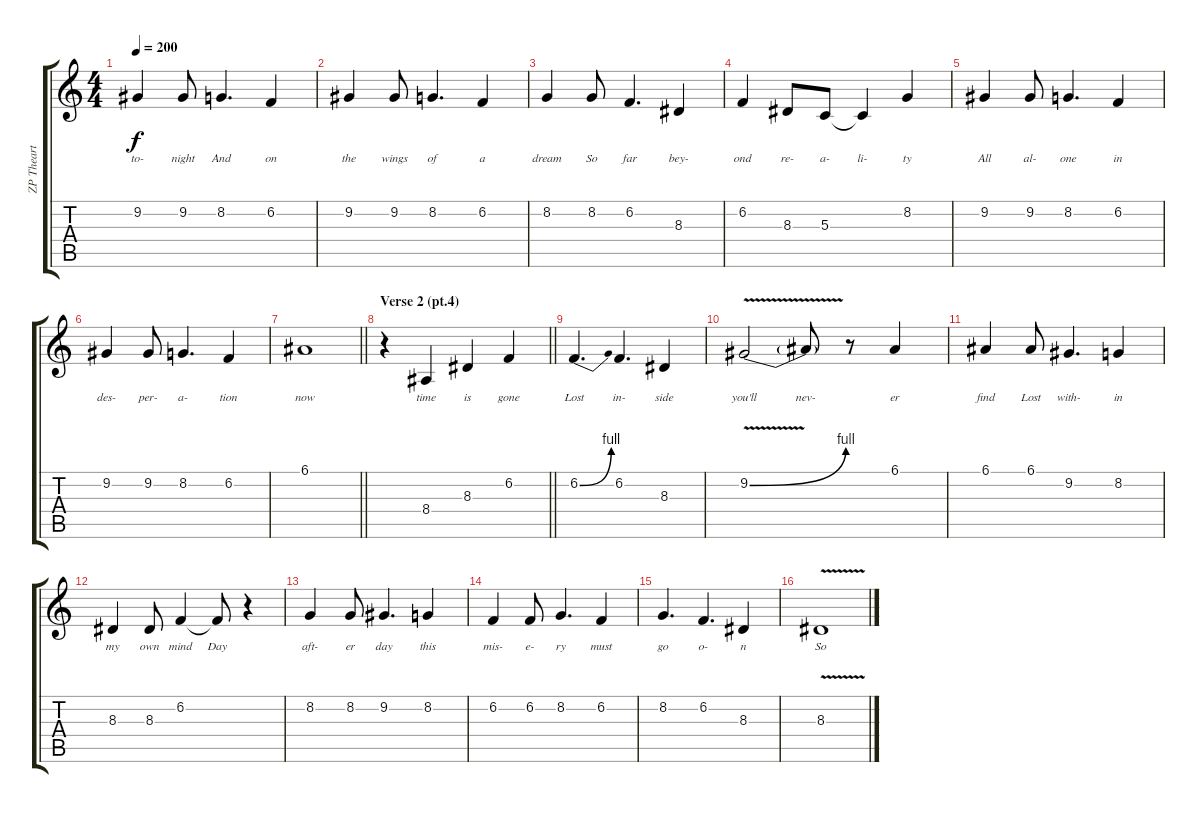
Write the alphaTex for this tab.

\track ("ZP Theart (Vocals)" "ZP Theart ") {instrument lead2sawtooth}
\staff {score tabs}
\tuning (E4 B3 G3 D3 A2 E2) {hide}
\ts (4 4)
\tempo 200
\clef g2
\ks aminor
9.2.4{lyrics (0 "to-") lyrics (1 "") lyrics (2 "") lyrics (3 "") lyrics (4 "") dy f} 9.2.8{lyrics (0 "night") lyrics (1 "") lyrics (2 "") lyrics (3 "") lyrics (4 "")} 8.2.4{d lyrics (0 "And") lyrics (1 "") lyrics (2 "") lyrics (3 "") lyrics (4 "")} 6.2.4{lyrics (0 "on") lyrics (1 "") lyrics (2 "") lyrics (3 "") lyrics (4 "")} |
9.2.4{lyrics (0 "the") lyrics (1 "") lyrics (2 "") lyrics (3 "") lyrics (4 "")} 9.2.8{lyrics (0 "wings") lyrics (1 "") lyrics (2 "") lyrics (3 "") lyrics (4 "")} 8.2.4{d lyrics (0 "of") lyrics (1 "") lyrics (2 "") lyrics (3 "") lyrics (4 "")} 6.2.4{lyrics (0 "a") lyrics (1 "") lyrics (2 "") lyrics (3 "") lyrics (4 "")} |
8.2.4{lyrics (0 "dream") lyrics (1 "") lyrics (2 "") lyrics (3 "") lyrics (4 "")} 8.2.8{lyrics (0 "So") lyrics (1 "") lyrics (2 "") lyrics (3 "") lyrics (4 "")} 6.2.4{d lyrics (0 "far") lyrics (1 "") lyrics (2 "") lyrics (3 "") lyrics (4 "")} 8.3.4{lyrics (0 "bey-") lyrics (1 "") lyrics (2 "") lyrics (3 "") lyrics (4 "")} |
6.2.4{lyrics (0 "ond") lyrics (1 "") lyrics (2 "") lyrics (3 "") lyrics (4 "")} 8.3.8{lyrics (0 "re-") lyrics (1 "") lyrics (2 "") lyrics (3 "") lyrics (4 "")} 5.3.8{lyrics (0 "a-") lyrics (1 "") lyrics (2 "") lyrics (3 "") lyrics (4 "")} 5.3{t}.4{lyrics (0 "li-") lyrics (1 "") lyrics (2 "") lyrics (3 "") lyrics (4 "")} 8.2.4{lyrics (0 "ty") lyrics (1 "") lyrics (2 "") lyrics (3 "") lyrics (4 "")} |
9.2.4{lyrics (0 "All") lyrics (1 "") lyrics (2 "") lyrics (3 "") lyrics (4 "")} 9.2.8{lyrics (0 "al-") lyrics (1 "") lyrics (2 "") lyrics (3 "") lyrics (4 "")} 8.2.4{d lyrics (0 "one") lyrics (1 "") lyrics (2 "") lyrics (3 "") lyrics (4 "")} 6.2.4{lyrics (0 "in") lyrics (1 "") lyrics (2 "") lyrics (3 "") lyrics (4 "")} |
9.2.4{lyrics (0 "des-") lyrics (1 "") lyrics (2 "") lyrics (3 "") lyrics (4 "")} 9.2.8{lyrics (0 "per-") lyrics (1 "") lyrics (2 "") lyrics (3 "") lyrics (4 "")} 8.2.4{d lyrics (0 "a-") lyrics (1 "") lyrics (2 "") lyrics (3 "") lyrics (4 "")} 6.2.4{lyrics (0 "tion") lyrics (1 "") lyrics (2 "") lyrics (3 "") lyrics (4 "")} |
\barLineRight lightlight
6.1.1{lyrics (0 "now") lyrics (1 "") lyrics (2 "") lyrics (3 "") lyrics (4 "")} |
\section ("" "Verse 2 (pt.4)")
\barLineRight lightlight
r.4 8.4.4{lyrics (0 "time") lyrics (1 "") lyrics (2 "") lyrics (3 "") lyrics (4 "")} 8.3.4{lyrics (0 "is") lyrics (1 "") lyrics (2 "") lyrics (3 "") lyrics (4 "")} 6.2.4{lyrics (0 "gone") lyrics (1 "") lyrics (2 "") lyrics (3 "") lyrics (4 "")} |
6.2{be (bend 0 0 60 4)}.4{d lyrics (0 "Lost") lyrics (1 "") lyrics (2 "") lyrics (3 "") lyrics (4 "")} 6.2.4{d lyrics (0 "in-") lyrics (1 "") lyrics (2 "") lyrics (3 "") lyrics (4 "")} 8.3.4{lyrics (0 "side") lyrics (1 "") lyrics (2 "") lyrics (3 "") lyrics (4 "")} |
9.2{be (bend 0 0 60 4) v}.2{lyrics (0 "you'll") lyrics (1 "") lyrics (2 "") lyrics (3 "") lyrics (4 "")} 9.2{t}.8{lyrics (0 "nev-") lyrics (1 "") lyrics (2 "") lyrics (3 "") lyrics (4 "")} r.8 6.1.4{lyrics (0 "er") lyrics (1 "") lyrics (2 "") lyrics (3 "") lyrics (4 "")} |
6.1.4{lyrics (0 "find") lyrics (1 "") lyrics (2 "") lyrics (3 "") lyrics (4 "")} 6.1.8{lyrics (0 "Lost") lyrics (1 "") lyrics (2 "") lyrics (3 "") lyrics (4 "")} 9.2.4{d lyrics (0 "with-") lyrics (1 "") lyrics (2 "") lyrics (3 "") lyrics (4 "")} 8.2.4{lyrics (0 "in") lyrics (1 "") lyrics (2 "") lyrics (3 "") lyrics (4 "")} |
8.3.4{lyrics (0 "my") lyrics (1 "") lyrics (2 "") lyrics (3 "") lyrics (4 "")} 8.3.8{lyrics (0 "own") lyrics (1 "") lyrics (2 "") lyrics (3 "") lyrics (4 "")} 6.2.4{lyrics (0 "mind") lyrics (1 "") lyrics (2 "") lyrics (3 "") lyrics (4 "")} 6.2{t}.8{lyrics (0 "Day") lyrics (1 "") lyrics (2 "") lyrics (3 "") lyrics (4 "")} r.4 |
8.2.4{lyrics (0 "aft-") lyrics (1 "") lyrics (2 "") lyrics (3 "") lyrics (4 "")} 8.2.8{lyrics (0 "er") lyrics (1 "") lyrics (2 "") lyrics (3 "") lyrics (4 "")} 9.2.4{d lyrics (0 "day") lyrics (1 "") lyrics (2 "") lyrics (3 "") lyrics (4 "")} 8.2.4{lyrics (0 "this") lyrics (1 "") lyrics (2 "") lyrics (3 "") lyrics (4 "")} |
6.2.4{lyrics (0 "mis-") lyrics (1 "") lyrics (2 "") lyrics (3 "") lyrics (4 "")} 6.2.8{lyrics (0 "e-") lyrics (1 "") lyrics (2 "") lyrics (3 "") lyrics (4 "")} 8.2.4{d lyrics (0 "ry") lyrics (1 "") lyrics (2 "") lyrics (3 "") lyrics (4 "")} 6.2.4{lyrics (0 "must") lyrics (1 "") lyrics (2 "") lyrics (3 "") lyrics (4 "")} |
8.2.4{d lyrics (0 "go") lyrics (1 "") lyrics (2 "") lyrics (3 "") lyrics (4 "")} 6.2.4{d lyrics (0 "o-") lyrics (1 "") lyrics (2 "") lyrics (3 "") lyrics (4 "")} 8.3.4{lyrics (0 "n") lyrics (1 "") lyrics (2 "") lyrics (3 "") lyrics (4 "")} |
8.3{v}.1{lyrics (0 "So") lyrics (1 "") lyrics (2 "") lyrics (3 "") lyrics (4 "")}
